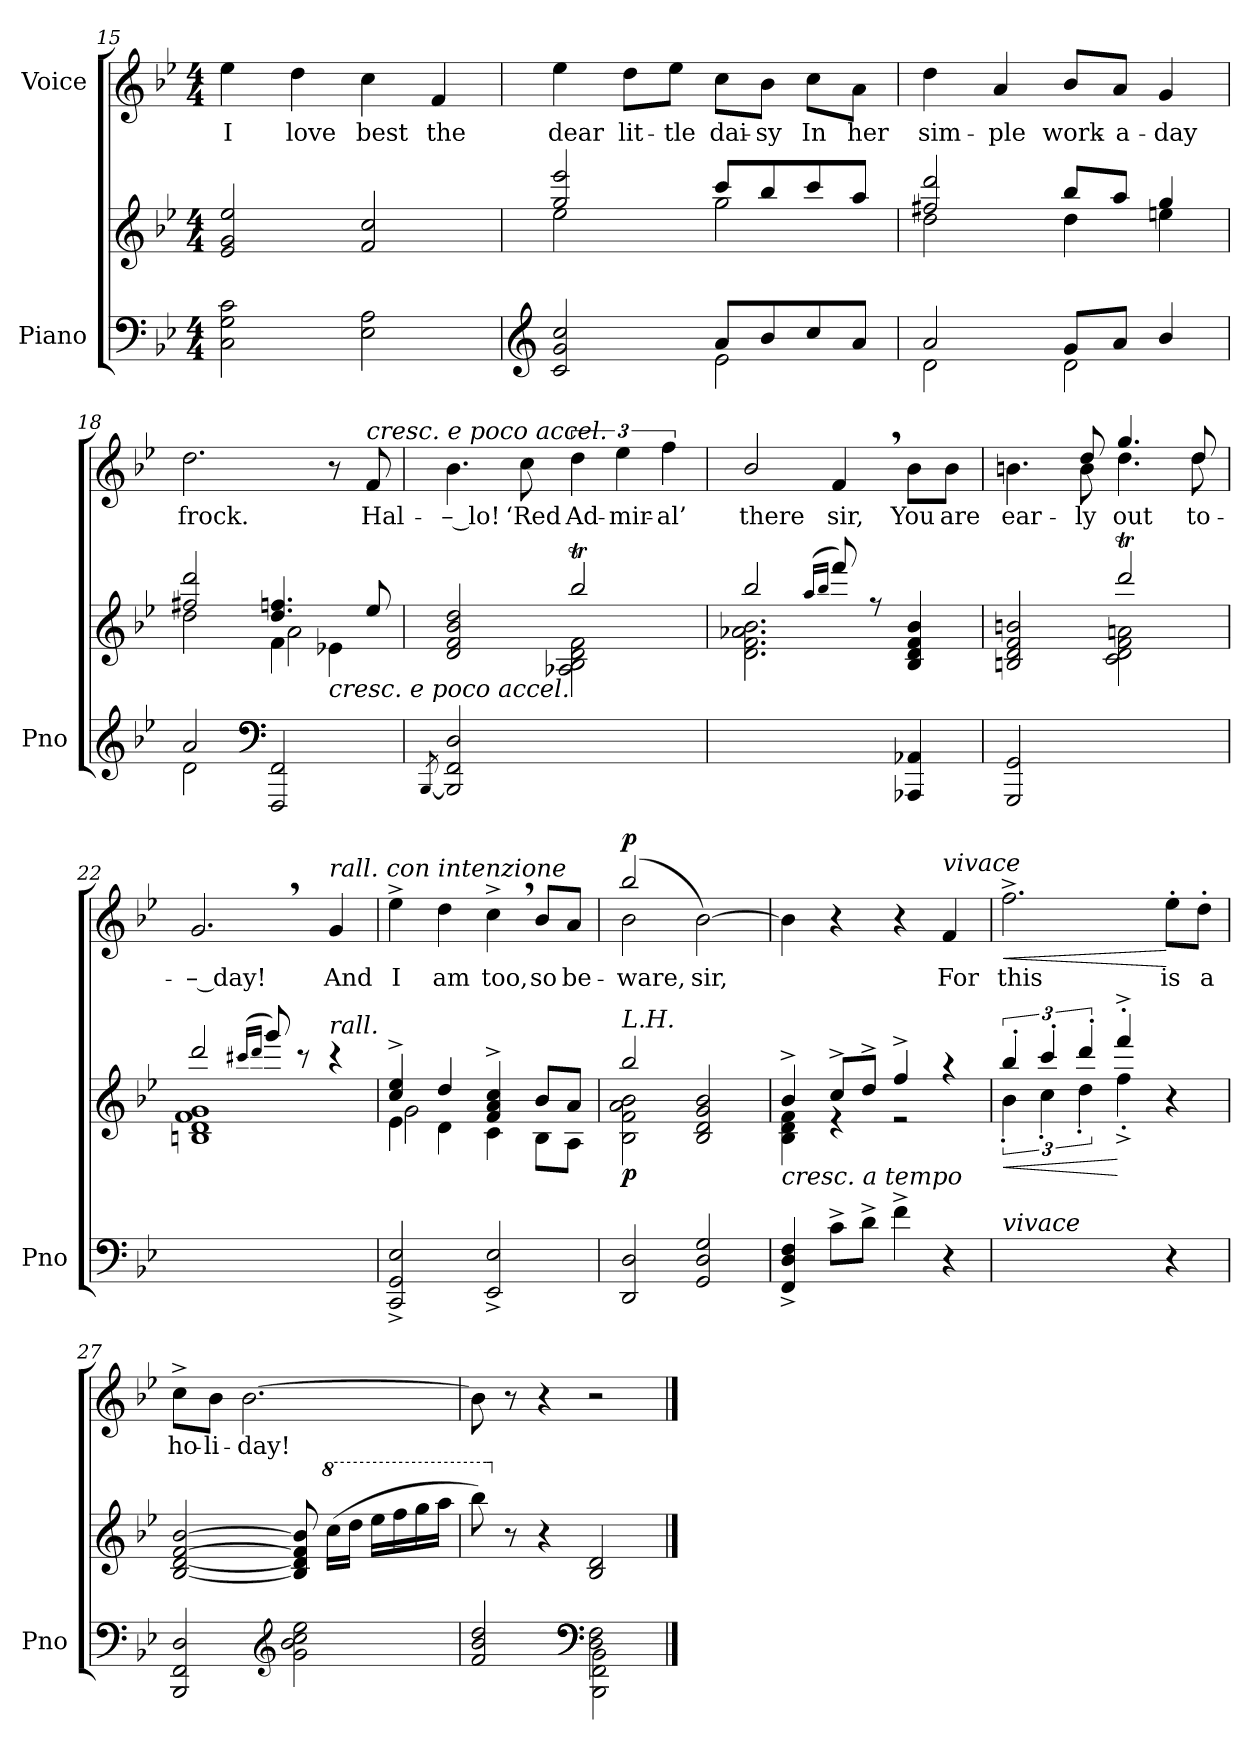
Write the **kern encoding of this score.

**kern	**kern	**dynam	**kern	**text	**dynam
*part2	*part2	*part2	*part1	*part1	*part1
*staff3	*staff2	*staff2/3	*staff1	*staff1	*staff1
*I"Piano	*	*	*I"Voice	*	*
*I'Pno	*	*	*	*	*
*clefF4	*clefG2	*	*clefG2	*	*
*k[b-e-]	*k[b-e-]	*	*k[b-e-]	*	*
*M4/4	*M4/4	*	*M4/4	*	*
=15	=15	=15	=15	=15	=15
2C\ 2G\ 2c\	2e-/ 2g/ 2ee-/	.	4ee-\	I	.
.	.	.	4dd\	love	.
2E-\ 2A\	2f/ 2cc/	.	4cc\	best	.
.	.	.	4f/	the	.
=16	=16	=16	=16	=16	=16
*clefG2	*	*	*	*	*
*^	*^	*	*	*	*
2c/ 2g/ 2cc/	2ryy	2gg/ 2eee-/	2ee-\	.	4ee-\	dear	.
.	.	.	.	.	8dd\L	lit-	.
.	.	.	.	.	8ee-\J	-tle	.
8a/L	2e-\	8ccc/L	2gg\	.	8cc\L	dai-	.
8b-/	.	8bb-/	.	.	8b-\J	-sy	.
8cc/	.	8ccc/	.	.	8cc\L	In	.
8a/J	.	8aa/J	.	.	8a\J	her	.
=17	=17	=17	=17	=17	=17	=17	=17
2a/	2d\	2ff#X/ 2ddd/	2dd\	.	4dd\	sim-	.
.	.	.	.	.	4a/	-ple	.
8g/L	2d\	8bb-/L	4dd\	.	8b-/L	work-	.
8a/J	.	8aa/J	.	.	8a/J	-a-	.
4b-/	.	4gg/	4een\	.	4g/	-day	.
=18	=18	=18	=18	=18	=18	=18	=18
*	*	*	*^	*	*	*	*
2a/	2d\	2ff#X/ 2ddd/	2dd\	2ryy	.	2.dd\	frock.	.
*clefF4	*	*	*	*	*	*	*	*
2FFF/ 2FF/	2ryy	4.dd/ 4.ffn/	4f\	2a\	.	.	.	.
!	!	!	!LO:TX:b:i:t=cresc. e poco accel.	!	!	!	!	!
.	.	.	4e-X\	.	.	8r	.	.
!	!	!	!	!	!	!LO:TX:a:i:t=cresc. e poco accel.	!	!
.	.	8ee-/	.	.	.	8f/	Hal-	.
*v	*v	*	*	*	*	*	*	*
*	*v	*v	*v	*	*	*	*
=19	=19	=19	=19	=19	=19
[8qBBB-/	.	.	.	.	.
*	*^	*	*	*	*
(<2BBB-/] 2FF/ 2D/	2d/ 2f/ 2b-/ 2dd/	2ryy	.	4.b-\	-– lo!	.
.	.	.	.	8cc\	‘Red	.
2ryy	2bb-T/	2A-X\ 2B-\ 2d\ 2f\)	.	6dd\	Ad-	.
.	.	.	.	6ee-\	-mir-	.
.	.	.	.	6ff\	-al’	.
=20	=20	=20	=20	=20	=20	=20
2.ryy	2bb-TTT/	2.d\ 2.f\ 2.a-X\ 2.b-\	.	2b-/	there	.
.	(>16qaa/LL	.	.	.	.	.
.	16qbb-/JJ	.	.	.	.	.
.	8fff/)	.	.	4f,/	sir,	.
.	8r	.	.	.	.	.
4AAA-X/ 4AA-X/	4B-/ 4d/ 4f/ 4b-/	4ryy	.	8b-\L	You	.
.	.	.	.	8b-\J	are	.
=21	=21	=21	=21	=21	=21	=21
*	*	*	*	*^	*	*
(<2GGG/ 2GG/	2Bn/ 2d/ 2f/ 2bn/	2ryy	.	4.bn\	4.ryy	ear-	.
.	.	.	.	8dd/	8b\	-ly	.
2ryy	2dddt/	2c\ 2d\ 2f\ 2ani\)	.	4.gg/	4.dd\	out	.
.	.	.	.	8dd/	8dd\	to-	.
*	*	*	*	*v	*v	*	*
=22	=22	=22	=22	=22	=22	=22
1ryy	2dddTTT/	1Bn 1d 1f 1g	.	2.g,/	-– day!	.
.	(>16qccc#X/LL	.	.	.	.	.
.	16qddd/JJ	.	.	.	.	.
.	8ggg/)	.	.	.	.	.
.	8r	.	.	.	.	.
!	!	!	!	!LO:TX:i:t=rall. con intenzione	!	!
!	!LO:TX:i:t=rall.	!	!	!	!	!
.	4r	.	.	4g/	And	.
=23	=23	=23	=23	=23	=23	=23
*	*	*^	*	*	*	*
2CC/^ 2GG/^ 2E-/^	4cc/^ 4ee-/^	4e-\	2g\	.	4ee-^\	I	.
.	4dd/	4d\	.	.	4dd\	am	.
2EE-/^ 2E-/^	4f/^ 4a/^ 4cc/^	4c\	2ryy	.	4cc^,\	too,	.
.	8b-/L	8B-\L	.	.	8b-/L	so	.
.	8a/J	8A\J	.	.	8a/J	be-	.
*	*	*v	*v	*	*	*	*
=24	=24	=24	=24	=24	=24	=24
*	*	*	*	*^	*	*
!	!LO:TX:a:i:t=L.H.	!	!	!	!	!	!
!	!	!	!LO:DY:b	!	!	!	!LO:DY:a
2DD/ 2D/	2bb-/	2B-\ 2f\ 2a\ 2b-\	p	(2bb-/	2b-\	-ware,	p
2GG/ 2D/ 2G/	2B-/ 2d/ 2g/ 2b-/	2ryy	.	[2b-\)	2ryy	sir,	.
=25	=25	=25	=25	=25	=25	=25	=25
!	!	!	!	!LO:TX:i:t=a tempo	!	!	!
!	!LO:TX:b:i:t=cresc. a tempo	!	!	!	!	!	!
*	*	*	*	*v	*v	*	*
4FF/^ 4D/^ 4F/^	4b-^/	4B-\ 4d\ 4f\	.	4b-\]	.	.
8c^\L	8cc^/L	4r	.	4r	.	.
8d^\J	8dd^/J	.	.	.	.	.
4f^\	4ff^/	2r	.	4r	.	.
!	!	!	!	!LO:TX:i:t=vivace	!	!
4r	4r	.	.	4f/	For	.
=26	=26	=26	=26	=26	=26	=26
!LO:TX:i:t=vivace	!	!	!	!	!	!
!	!	!	!LO:HP:b	!	!	!LO:HP:b
2.ryy	6bb-'>/	6b-'<\	<	2.ff^\	this	<
.	6ccc'>/	6cc'<\	.	.	.	.
.	6ddd'>/	6dd'<\	.	.	.	.
.	4fff'>^>/	4ff'<^<\	[	.	.	.
4r	4r	4ryy	.	8ee-'\L	is	[
.	.	.	.	8dd'\J	a	.
*	*v	*v	*	*	*	*
=27	=27	=27	=27	=27	=27
2BBB-/ 2FF/ 2D/	[2B-/ [2d/ [2f/ [2b-/	.	8cc^\L	ho-	.
.	.	.	8b-\J	-li-	.
.	.	.	[2.b-\	-day!	.
*clefG2	*	*	*	*	*
2g\ 2b-\ 2cc\ 2ee-\	8B-/] 8d/] 8f/] 8b-/]	.	.	.	.
*	*8va	*	*	*	*
!	!	!LO:DY:b	!	!	!
!	!	!LO:DY:n=1:b	!	!	!
.	(16ccc\LL	f other-dynamics	.	.	.
.	16ddd\JJ	.	.	.	.
.	16eee-\LL	.	.	.	.
.	16fff\	.	.	.	.
.	16ggg\	.	.	.	.
.	16aaa\JJ	.	.	.	.
=28	=28	=28	=28	=28	=28
*^	*^	*	*	*	*
2ryy	2f/ 2b-/ 2dd/	8bbb-\)	2ryy	.	8b-\]	.	.
*	*	*X8va	*	*	*	*	*
.	.	8r	.	.	8r	.	.
.	.	4r	.	.	4r	.	.
*clefF4	*	*	*	*	*	*	*
2D\ 2F\	2BBB-\ 2FF\ 2BB-\	2B-/ 2d/	2ryy	.	2r	.	.
*v	*v	*	*	*	*	*	*
*	*v	*v	*	*	*	*
==	==	==	==	==	==
*-	*-	*-	*-	*-	*-
